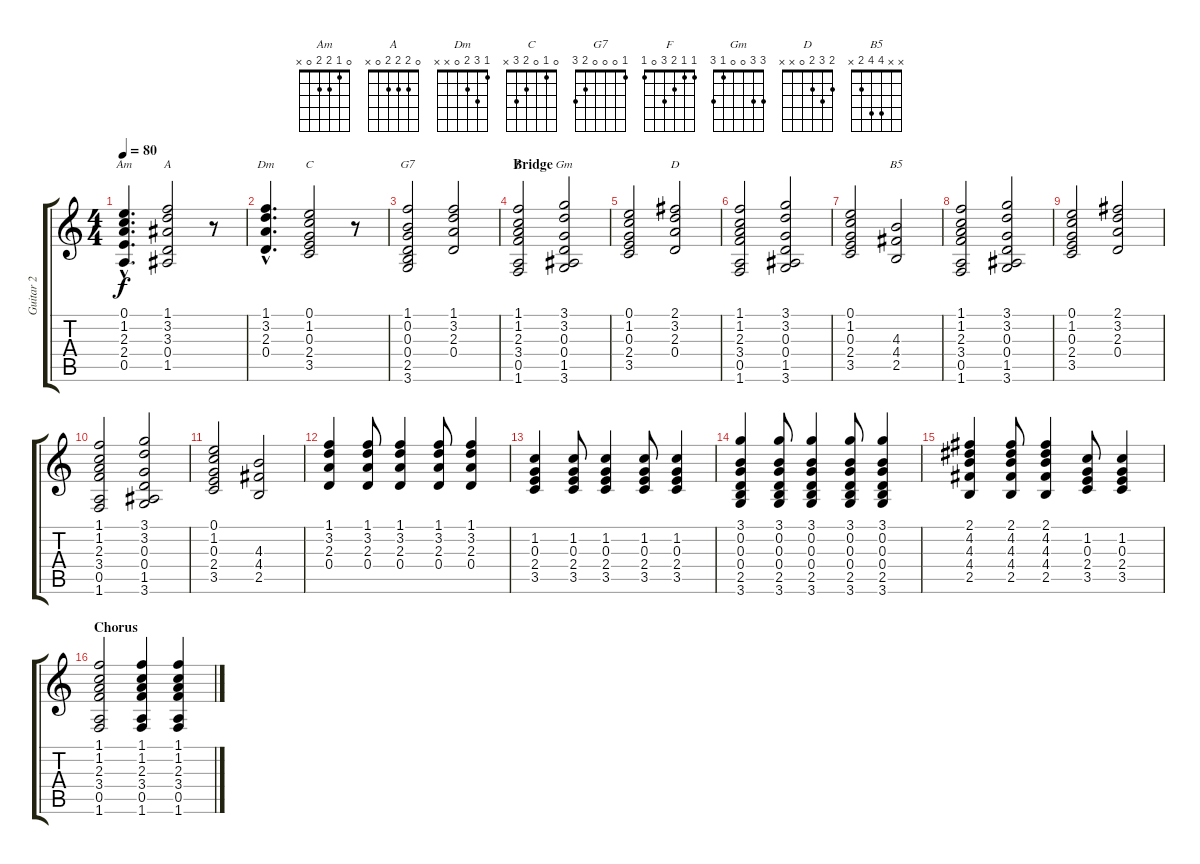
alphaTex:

\track ("Guitar 2" "Guitar 2") {instrument electricguitarclean}
\staff {score tabs}
\tuning (E4 B3 G3 D3 A2 E2) {hide}
\chord ("Am" 0 1 2 2 0 x)
\chord ("A" 0 2 2 2 0 x)
\chord ("Dm" 1 3 2 0 x x)
\chord ("C" 0 1 0 2 3 x)
\chord ("G7" 1 0 0 0 2 3)
\chord ("F" 1 1 2 3 0 1)
\chord ("Gm" 3 3 0 0 1 3)
\chord ("D" 2 3 2 0 x x)
\chord ("B5" x x 4 4 2 x)
\ts (4 4)
\tempo 80
\clef g2
\ks c
(0.1{hac} 1.2{hac} 2.3{hac} 2.4{hac} 0.5{hac}).4{d ch "Am" dy f} (1.1 3.2 3.3 0.4 1.5).2{ch "A"} r.8 |
(1.1{hac} 3.2{hac} 2.3{hac} 0.4{hac}).4{d ch "Dm"} (0.1 1.2 0.3 2.4 3.5).2{ch "C"} r.8 |
(1.1 0.2 0.3 0.4 2.5 3.6).2{ch "G7"} (1.1 3.2 2.3 0.4).2 |
\section ("" "Bridge")
(1.1 1.2 2.3 3.4 0.5 1.6).2{ch "F"} (3.1 3.2 0.3 0.4 1.5 3.6).2{ch "Gm"} |
(0.1 1.2 0.3 2.4 3.5).2 (2.1 3.2 2.3 0.4).2{ch "D"} |
(1.1 1.2 2.3 3.4 0.5 1.6).2 (3.1 3.2 0.3 0.4 1.5 3.6).2 |
(0.1 1.2 0.3 2.4 3.5).2 (4.3 4.4 2.5).2{ch "B5"} |
(1.1 1.2 2.3 3.4 0.5 1.6).2 (3.1 3.2 0.3 0.4 1.5 3.6).2 |
(0.1 1.2 0.3 2.4 3.5).2 (2.1 3.2 2.3 0.4).2 |
(1.1 1.2 2.3 3.4 0.5 1.6).2 (3.1 3.2 0.3 0.4 1.5 3.6).2 |
(0.1 1.2 0.3 2.4 3.5).2 (4.3 4.4 2.5).2 |
(1.1 3.2 2.3 0.4).4 (1.1 3.2 2.3 0.4).8 (1.1 3.2 2.3 0.4).4 (1.1 3.2 2.3 0.4).8 (1.1 3.2 2.3 0.4).4 |
(1.2 0.3 2.4 3.5).4 (1.2 0.3 2.4 3.5).8 (1.2 0.3 2.4 3.5).4 (1.2 0.3 2.4 3.5).8 (1.2 0.3 2.4 3.5).4 |
(3.1 0.2 0.3 0.4 2.5 3.6).4 (3.1 0.2 0.3 0.4 2.5 3.6).8 (3.1 0.2 0.3 0.4 2.5 3.6).4 (3.1 0.2 0.3 0.4 2.5 3.6).8 (3.1 0.2 0.3 0.4 2.5 3.6).4 |
(2.1 4.2 4.3 4.4 2.5).4 (2.1 4.2 4.3 4.4 2.5).8 (2.1 4.2 4.3 4.4 2.5).4 (1.2 0.3 2.4 3.5).8 (1.2 0.3 2.4 3.5).4 |
\section ("" "Chorus")
(1.1 1.2 2.3 3.4 0.5 1.6).2 (1.1 1.2 2.3 3.4 0.5 1.6).4 (1.1 1.2 2.3 3.4 0.5 1.6).4
